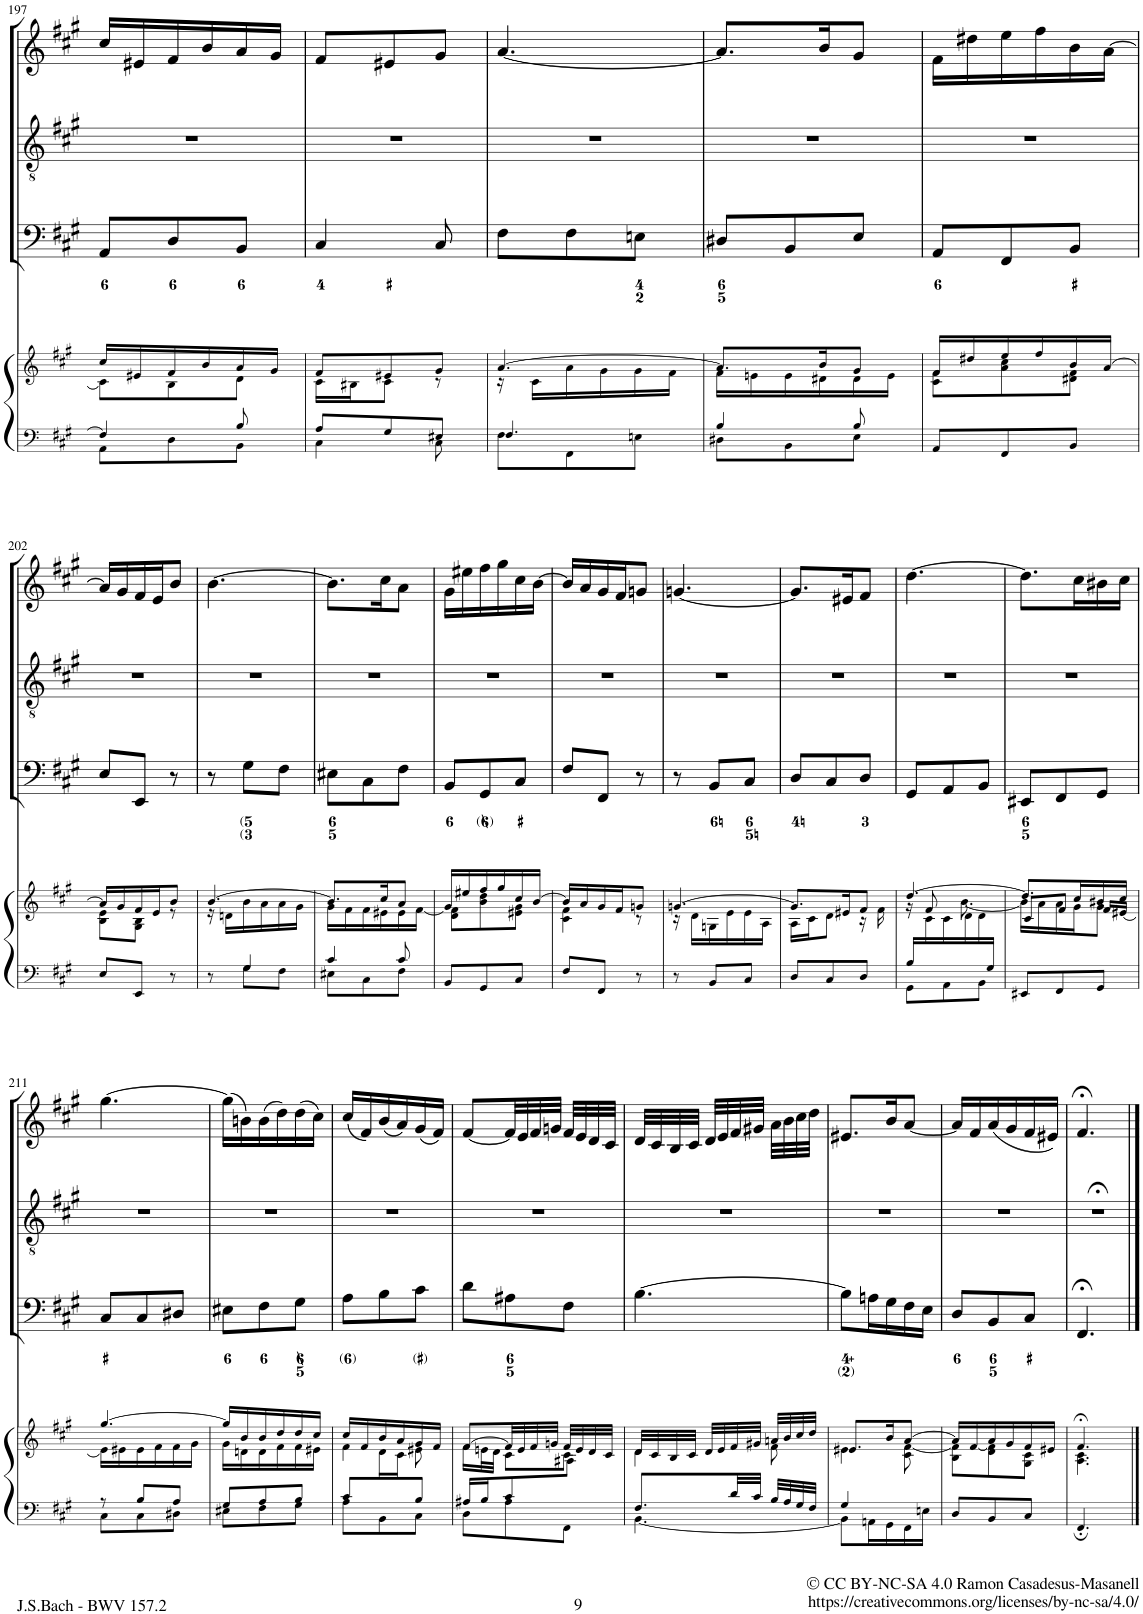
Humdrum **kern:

**kern	**kern	**kern	**kern	**kern
*part4	*part4	*part3	*part2	*part1
*staff5	*staff4	*staff3	*staff2	*staff1
*I"Piano reduction	*	*I"Continuo	*I"Tenore	*I"Oboe d'amore
*I'Pno	*	*	*	*I'Ob
!!LO:PB:g=z
*clefF4	*clefG2	*clefF4	*clefGv2	*clefG2
*k[f#c#g#]	*k[f#c#g#]	*k[f#c#g#]	*k[f#c#g#]	*k[f#c#g#]
*M3/8	*M3/8	*M3/8	*M3/8	*M3/8
=197	=197	=197	=197	=197
*^	*^	*	*	*
4F#/]	8AA\L	16cc#/LL	8c#\L]	8AA/L	4.r	16cc#/LL
.	.	16e#X/	.	.	.	16e#X/
.	8D\	16f#/	8B\	8D/	.	16f#/
.	.	16b/	.	.	.	16b/
8B/	8BB\J	16a/	8d\J	8BB/J	.	16a/
.	.	16g#/JJ	.	.	.	16g#/JJ
=198	=198	=198	=198	=198	=198	=198
8A/L	4C#\	8f#/L	16c#\LL	4C#/	4.r	8f#/L
.	.	.	16B#X\J	.	.	.
8G#/	.	8e#X/	8c#\J	.	.	8e#X/
8E#X/J	8C#\	8g#/J	8r	8C#/	.	8g#/J
=199	=199	=199	=199	=199	=199	=199
4.F#/	8F#\L	[4.a/	16r	8F#\L	4.r	[4.a/
.	.	.	16c#\LL	.	.	.
.	8FF#\	.	16a\	8F#\	.	.
.	.	.	16g#\	.	.	.
.	8En\J	.	16g#\	8En\J	.	.
.	.	.	16f#\JJ	.	.	.
=200	=200	=200	=200	=200	=200	=200
4B/	8D#X\L	8.a/L]	16f#\LL	8D#X/L	4.r	8.a/L]
.	.	.	16en\	.	.	.
.	8BB\	.	16e\	8BB/	.	.
.	.	16b/K	16d#X\	.	.	16b/K
8B/	8E\J	8g#/J	16d#\	8E/J	.	8g#/J
.	.	.	16e\JJ	.	.	.
*v	*v	*	*	*	*	*
=201	=201	=201	=201	=201	=201
8AA/L	16f#/LL	8c#\ 8f#\L	8AA/L	4.r	16f#\LL
.	16dd#X/	.	.	.	16dd#X\
8FF#/	16ee/	8a\ 8cc#\	8FF#/	.	16ee\
.	16ff#/	.	.	.	16ff#\
8BB/J	16b/	8d#X\ 8f#\J	8BB/J	.	16b\
.	[16a/JJ	.	.	.	[16a\JJ
!!LO:LB:g=z
=202	=202	=202	=202	=202	=202
8E/L	16a/LL]	8B\ 8e\L	8E/L	4.r	16a/LL]
.	16g#/	.	.	.	16g#/
8EE/J	16f#/	8G#\ 8B\J	8EE/J	.	16f#/
.	16e/J	.	.	.	16e/J
8r	8b/J	8r	8r	.	8b/J
=203	=203	=203	=203	=203	=203
*^	*	*	*	*	*
8r	8ryy	[4.b/	16r	8r	4.r	[4.b\
.	.	.	16dn\LL	.	.	.
4G#/	8G#\L	.	16b\	8G#\L	.	.
.	.	.	16a\	.	.	.
.	8F#\J	.	16a\	8F#\J	.	.
.	.	.	16g#\JJ	.	.	.
=204	=204	=204	=204	=204	=204	=204
4c#/	8E#X\L	8.b/L]	16g#\LL	8E#X\L	4.r	8.b\L]
.	.	.	16f#\	.	.	.
.	8C#\	.	16f#\	8C#\	.	.
.	.	16cc#/K	16e#X\	.	.	16cc#\K
8c#/	8F#\J	8a/J	16e#\	8F#\J	.	8a\J
.	.	.	[16f#\JJ	.	.	.
*v	*v	*	*	*	*	*
=205	=205	=205	=205	=205	=205
8BB/L	16g#/LL	8d\ 8f#\]L	8BB/L	4.r	16g#\LL
.	16ee#X/	.	.	.	16ee#X\
8GG#/	16ff#/	8b\ 8dd\	8GG#/	.	16ff#\
.	16gg#/	.	.	.	16gg#\
8C#/J	16cc#/	8e#X\ 8g#\J	8C#/J	.	16cc#\
.	[16b/JJ	.	.	.	[16b\JJ
=206	=206	=206	=206	=206	=206
8F#/L	16b/LL]	4c#\ 4f#\	8F#/L	4.r	16b/LL]
.	16a/	.	.	.	16a/
8FF#/J	16g#/	.	8FF#/J	.	16g#/
.	16f#/J	.	.	.	16f#/J
8r	8gn/J	8r	8r	.	8gn/J
=207	=207	=207	=207	=207	=207
8r	[4.gn/	16r	8r	4.r	[4.gn/
.	.	16d\LL	.	.	.
8BB/L	.	16Gn\	8BB/L	.	.
.	.	16e\	.	.	.
8C#/J	.	16e\	8C#/J	.	.
.	.	16A\JJ	.	.	.
=208	=208	=208	=208	=208	=208
8D/L	8.g/L]	16A\LL	8D/L	4.r	8.g/L]
.	.	16c#\J	.	.	.
8C#/	.	8d\J	8C#/	.	.
.	16e#X/K	.	.	.	16e#X/K
8D/J	8f#/J	16r	8D/J	.	8f#/J
.	.	16f#\	.	.	.
=209	=209	=209	=209	=209	=209
*^	*	*^	*	*	*
16B/LL	8GG#\L	[4.dd/	16r	16ryy	8GG#/L	4.r	[4.dd\
4ryy	.	.	8f#/	16c#\	.	.	.
.	8AA\	.	.	16c#\	8AA/	.	.
.	.	.	[8.b\	16d\	.	.	.
.	8BB\J	.	.	16d\	8BB/J	.	.
16G#/JJ	.	.	.	16ryy	.	.	.
*v	*v	*	*	*	*	*	*
=210	=210	=210	=210	=210	=210	=210
8EE#X/L	8.dd/L]	16b\LL]	8c#/L	8EE#X/L	4.r	8.dd\L]
.	.	16a\	.	.	.	.
8FF#/	.	16a\	8f#/J	8FF#/	.	.
.	16cc#/L	16g#\J	.	.	.	16cc#\L
8GG#/J	16b#X/	8g#\J	16f#/LL	8GG#/J	.	16b#X\
.	16cc#/JJ	.	[<16e#X/JJ	.	.	16cc#\JJ
*	*	*v	*v	*	*	*
!!LO:LB:g=z
=211	=211	=211	=211	=211	=211
*^	*	*	*	*	*
8r	8C#\L	[4.gg#/	16e#\LL]	8C#/L	4.r	[4.gg#\
.	.	.	16e#X\	.	.	.
8B/L	8C#\	.	16e#\	8C#/	.	.
.	.	.	16f#\	.	.	.
8A/J	8D#X\J	.	16f#\	8D#X/J	.	.
.	.	.	16g#\JJ	.	.	.
=212	=212	=212	=212	=212	=212	=212
8G#/L	8E#X\L	16gg#/LL]	16g#\LL	8E#X\L	4.r	(16gg#\LL]
.	.	16b/	16dn\	.	.	16bn\)
8A/	8F#\	16b/	16d\	8F#\	.	(16b\
.	.	16dd/	16f#\	.	.	16dd\)
8B/J	8G#\J	16dd/	16f#\	8G#\J	.	(16dd\
.	.	16cc#/JJ	16e#X\JJ	.	.	16cc#\JJ)
=213	=213	=213	=213	=213	=213	=213
*	*	*	*^	*	*	*
8c#/L	8A\L	16cc#/LL	4f#\	8ryy	8A\L	4.r	(16cc#/LL
.	.	16f#/	.	.	.	.	16f#/)
8ryy	8BB\	16b/	.	16d\L	8B\	.	(16b/
.	.	16a/	.	16c#\J	.	.	16a/)
8B/J	8C#\J	16g#/	8e#X\	8ryy	8c#\J	.	(16g#/
.	.	16f#/JJ	.	.	.	.	16f#/JJ)
=214	=214	=214	=214	=214	=214	=214	=214
16A#X/LL	8D\L	[8f#/L	16f#\LL	4ryy	8d\L	4.r	[8f#/L
16B/J	.	.	32en\L	.	.	.	.
.	.	.	32d\JJJ	.	.	.	.
8c#/	8A#\	32f#/LL]	8c#\L	.	8A#X\	.	32f#/LL]
.	.	32e/	.	.	.	.	32e/
.	.	32f#/	.	.	.	.	32f#/
.	.	32gn/JJJ	.	.	.	.	32gn/JJJ
8ryy	8FF#\J	32f#/LLL	8c#\J	8A#X\J	8F#\J	.	32f#/LLL
.	.	32e/	.	.	.	.	32e/
.	.	32d/	.	.	.	.	32d/
.	.	32c#/JJJ	.	.	.	.	32c#/JJJ
*	*	*	*v	*v	*	*	*
=215	=215	=215	=215	=215	=215	=215
8.F#/L	[4.BB\	32d/LLL	4d\	[4.B\	4.r	32d/LLL
.	.	32c#/	.	.	.	32c#/
.	.	32B/	.	.	.	32B/
.	.	32c#/JJJ	.	.	.	32c#/JJJ
.	.	32d/LLL	.	.	.	32d/LLL
.	.	32e/	.	.	.	32e/
32d/LL	.	32f#/	.	.	.	32f#/
32c#/JJJ	.	32g#X/JJJ	.	.	.	32g#X/JJJ
32B/LLL	.	32an/LLL	8f#\	.	.	32a\LLL
32A/	.	32b/	.	.	.	32b\
32G#/	.	32cc#/	.	.	.	32cc#\
32F#/JJJ	.	32dd/JJJ	.	.	.	32dd\JJJ
=216	=216	=216	=216	=216	=216	=216
4G#/	8BB\L]	8.e#X/L	4e#\	8B\L]	4.r	8.e#X/L
.	16AAn\L	.	.	16An\L	.	.
.	16GG#\	16b/K	.	16G#\	.	16b/K
8ryy	16FF#\	[8a/J	8c#\ [8f#\	16F#\	.	[8a/J
.	16En\JJ	.	.	16E\JJ	.	.
*v	*v	*	*	*	*	*
=217	=217	=217	=217	=217	=217
8D/L	16a/LL]	8B\ 8f#\]L	8D/L	4.r	16a/LL]
.	[<16f#/	.	.	.	16f#/
8BB/	16a/	8d\ 8f#\]	8BB/	.	(16a/
.	16g#/	.	.	.	16g#/
8C#/J	16f#/	8G#\ 8c#\J	8C#/J	.	16f#/
.	16e#X/JJ	.	.	.	16e#X/JJ)
=218	=218	=218	=218	=218	=218
4.FF#;/	4.f#;</	4.A\ 4.c#\	4.FF#;</	4.r;<	4.f#;</
*	*v	*v	*	*	*
==	==	==	==	==
*-	*-	*-	*-	*-
